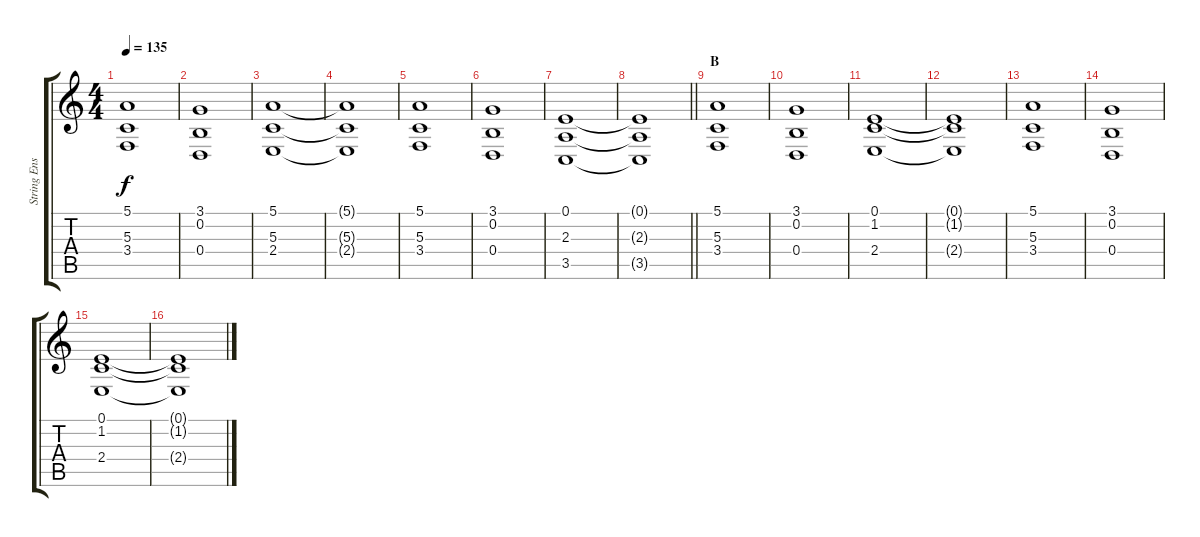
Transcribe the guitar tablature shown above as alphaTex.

\track ("String Ensemble" "String Ens") {instrument stringensemble2}
\staff {score tabs}
\tuning (E4 B3 G3 D3 A2 E2) {hide}
\ts (4 4)
\tempo 135
\clef g2
\ks c
(5.1 5.3 3.4).1{dy f} |
(3.1 0.2 0.4).1 |
(5.1 5.3 2.4).1 |
(5.1{t} 5.3{t} 2.4{t}).1 |
(5.1 5.3 3.4).1 |
(3.1 0.2 0.4).1 |
(0.1 2.3 3.5).1 |
\barLineRight lightlight
(0.1{t} 2.3{t} 3.5{t}).1 |
\section ("" "B")
(5.1 5.3 3.4).1 |
(3.1 0.2 0.4).1 |
(0.1 1.2 2.4).1 |
(0.1{t} 1.2{t} 2.4{t}).1 |
(5.1 5.3 3.4).1 |
(3.1 0.2 0.4).1 |
(0.1 1.2 2.4).1 |
(0.1{t} 1.2{t} 2.4{t}).1
